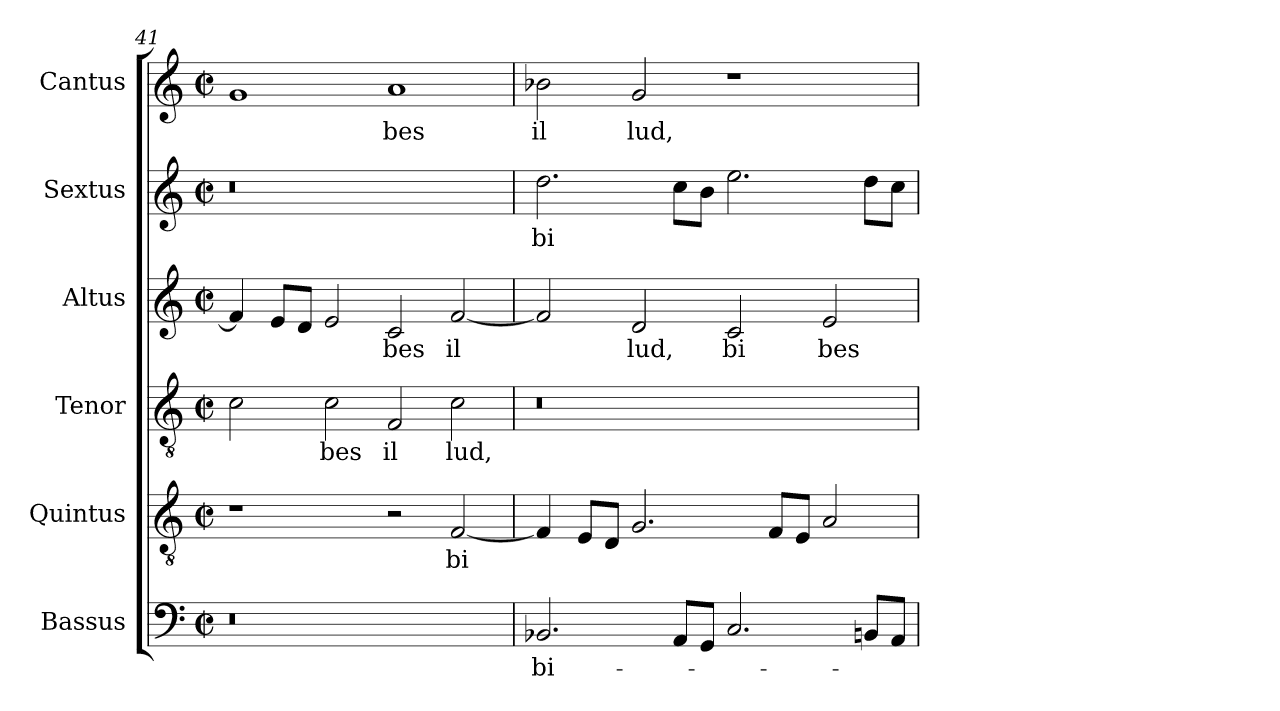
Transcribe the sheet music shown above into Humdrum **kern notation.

**kern	**text	**kern	**text	**kern	**text	**kern	**text	**kern	**text	**kern	**text
*part6	*part6	*part5	*part5	*part4	*part4	*part3	*part3	*part2	*part2	*part1	*part1
*staff6	*staff6	*staff5	*staff5	*staff4	*staff4	*staff3	*staff3	*staff2	*staff2	*staff1	*staff1
*I"Bassus	*	*I"Quintus	*	*I"Tenor	*	*I"Altus	*	*I"Sextus	*	*I"Cantus	*
*clefF4	*	*clefGv2	*	*clefGv2	*	*clefG2	*	*clefG2	*	*clefG2	*
*	*	*k[]	*	*	*	*	*	*	*	*	*
*	*	*C:	*	*	*	*	*	*	*	*	*
*M2/2	*	*M2/2	*	*M2/2	*	*M2/2	*	*M2/2	*	*M2/2	*
*met(c|)	*	*met(c|)	*	*met(c|)	*	*met(c|)	*	*met(c|)	*	*met(c|)	*
=41	=41	=41	=41	=41	=41	=41	=41	=41	=41	=41	=41
0r	.	1r	.	2c\	.	4f/]	.	0r	.	1g	.
.	.	.	.	.	.	8e/L	.	.	.	.	.
.	.	.	.	.	.	8d/J	.	.	.	.	.
!	!	!	!	!	!LO:LY:b:cj	!	!	!	!	!	!
.	.	.	.	2c\	bes	2e/	.	.	.	.	.
!	!	!	!	!	!LO:LY:b:cj	!	!LO:LY:b:cj	!	!	!	!LO:LY:b:cj
.	.	2r	.	2F/	il	2c/	bes	.	.	1a	bes
!	!	!	!LO:LY:b:cj	!	!LO:LY:b:cj	!	!LO:LY:b:cj	!	!	!	!
.	.	[<2F/	bi	2c\	lud,	[<2f/	il	.	.	.	.
=42	=42	=42	=42	=42	=42	=42	=42	=42	=42	=42	=42
!	!LO:LY:b:cj	!	!	!	!	!	!	!	!LO:LY:b:cj	!	!LO:LY:b:cj
2.BB-X/	bi-	4F/]	.	0r	.	2f/]	.	2.dd\	bi	2b-X\	il
.	.	8E/L	.	.	.	.	.	.	.	.	.
.	.	8D/J	.	.	.	.	.	.	.	.	.
!	!	!	!	!	!	!	!LO:LY:b:cj	!	!	!	!LO:LY:b:cj
.	.	2.G/	.	.	.	2d/	lud,	.	.	2g/	lud,
8AA/L	.	.	.	.	.	.	.	8cc\L	.	.	.
8GG/J	.	.	.	.	.	.	.	8b\J	.	.	.
!	!	!	!	!	!	!	!LO:LY:b:cj	!	!	!	!
2.C/	.	.	.	.	.	2c/	bi	2.ee\	.	1r	.
.	.	8F/L	.	.	.	.	.	.	.	.	.
.	.	8E/J	.	.	.	.	.	.	.	.	.
!	!	!	!	!	!	!	!LO:LY:b:cj	!	!	!	!
.	.	2A/	.	.	.	2e/	bes	.	.	.	.
8BBn/L	.	.	.	.	.	.	.	8dd\L	.	.	.
8AA/J	.	.	.	.	.	.	.	8cc\J	.	.	.
=	=	=	=	=	=	=	=	=	=	=	=
*-	*-	*-	*-	*-	*-	*-	*-	*-	*-	*-	*-
